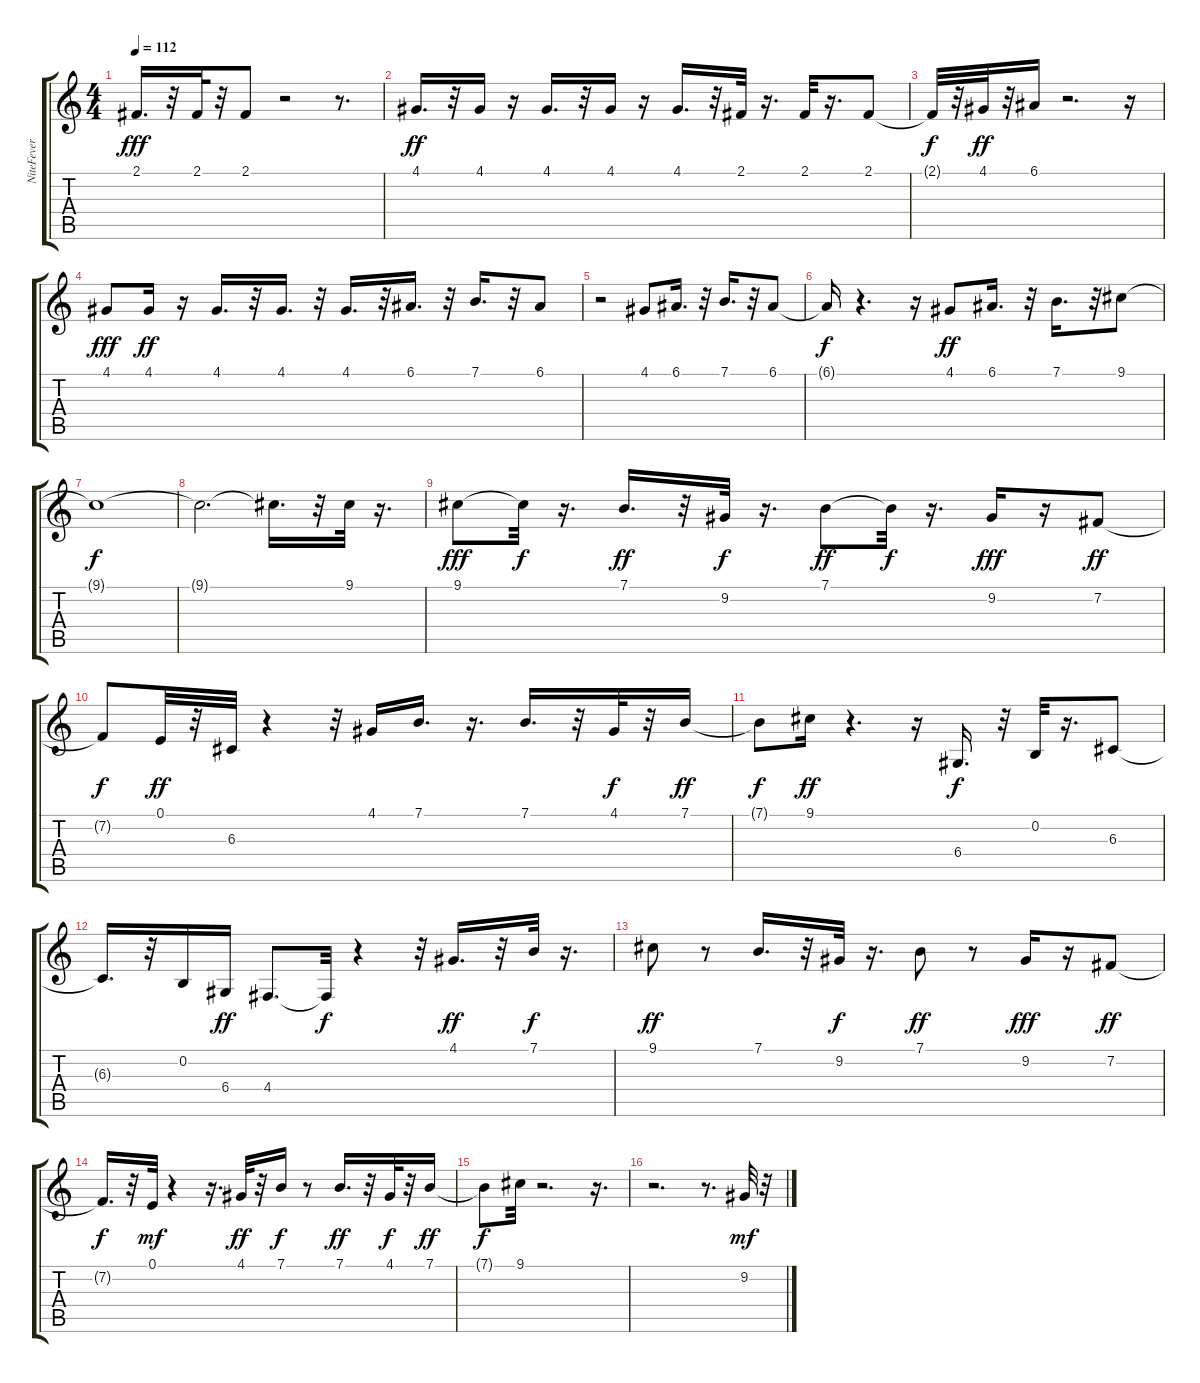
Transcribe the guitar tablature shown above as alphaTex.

\track ("NiteFever         7 " "NiteFever ") {solo instrument tenorsax}
\staff {score tabs}
\tuning (E4 B3 G3 D3 A2 E2) {hide}
\ts (4 4)
\tempo 112
\clef g2
\ks c
2.1.16{d dy fff} r.32 2.1.32 r.32 2.1.8 r.2 r.8{d} |
4.1.16{d dy ff} r.32 4.1.16 r.16 4.1.16{d} r.32 4.1.16 r.16 4.1.16{d} r.32 2.1.32 r.16{d} 2.1.32 r.16{d} 2.1.8 |
2.1{t}.32{dy f} r.32 4.1.32{dy ff} r.32 6.1.16 r.2{d} r.16 |
4.1.8{dy fff} 4.1.16{dy ff} r.16 4.1.16{d} r.32 4.1.16{d} r.32 4.1.16{d} r.32 6.1.16{d} r.32 7.1.16{d} r.32 6.1.8 |
r.2 4.1.8 6.1.16{d} r.32 7.1.16{d} r.32 6.1.8 |
6.1{t}.16{dy f} r.4{d} r.16 4.1.8{dy ff} 6.1.16{d} r.32 7.1.16{d} r.32 9.1.8 |
9.1{t}.1{dy f} |
9.1{t}.2{d} 9.1{t}.16{d} r.32 9.1.32 r.16{d} |
9.1.8{dy fff} 9.1{t}.32{dy f} r.16{d} 7.1.16{d dy ff} r.32 9.2.32{dy f} r.16{d} 7.1.8{dy ff} 7.1{t}.32{dy f} r.16{d} 9.2.16{dy fff} r.16 7.2.8{dy ff} |
7.2{t}.8{dy f} 0.1.32{dy ff} r.32 6.3.32 r.4 r.32 4.1.16 7.1.16{d} r.16{d} 7.1.16{d} r.32 4.1.32{dy f} r.32 7.1.16{dy ff} |
7.1{t}.8{dy f} 9.1.16{dy ff} r.4{d} r.16 6.4.16{d dy f} r.32 0.2.32 r.16{d} 6.3.8 |
6.3{t}.16{d} r.32 0.2.16 6.4.16{dy ff} 4.4.8{d} 4.4{t}.32{dy f} r.4 r.32 4.1.16{d dy ff} r.32 7.1.32{dy f} r.16{d} |
9.1.8{dy ff} r.8 7.1.16{d} r.32 9.2.32{dy f} r.16{d} 7.1.8{dy ff} r.8 9.2.16{dy fff} r.16 7.2.8{dy ff} |
7.2{t}.16{d dy f} r.32 0.1.32{dy mf} r.4 r.16{d} 4.1.32{dy ff} r.32 7.1.16{dy f} r.8 7.1.16{d dy ff} r.32 4.1.32{dy f} r.32 7.1.16{dy ff} |
7.1{t}.8{dy f} 9.1.32 r.2{d} r.16{d} |
r.2{d} r.8{d} 9.2.32{dy mf} r.32
